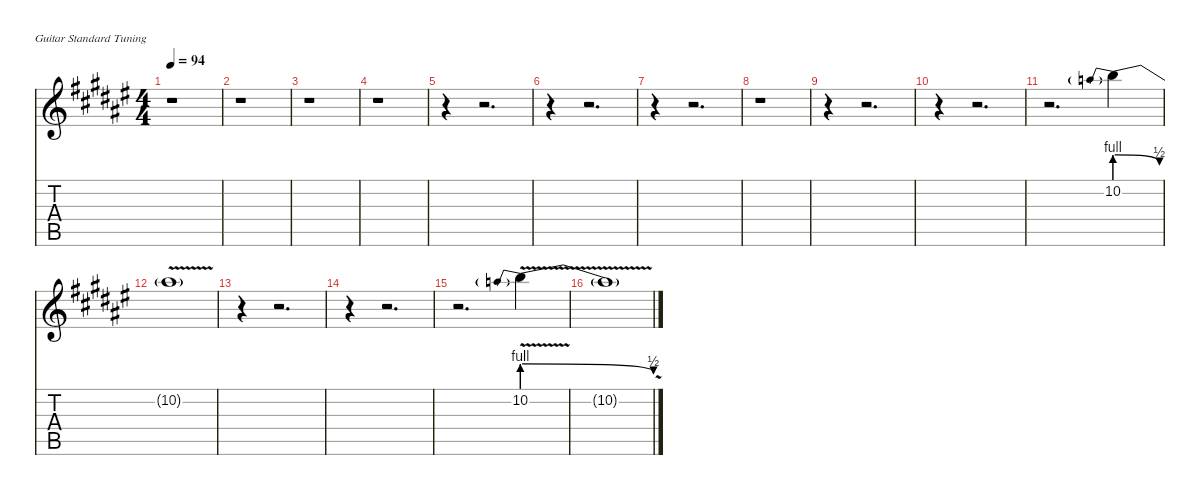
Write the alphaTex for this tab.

\defaultSystemsLayout 4
\hideDynamics
\bracketExtendMode nobrackets
\singleTrackTrackNamePolicy hidden
\multiTrackTrackNamePolicy hidden
\otherSystemsTrackNameOrientation horizontal
\track ("Johnny Marr (Slide guitar)" "od.guit.") {instrument overdrivenguitar}
\staff {score tabs}
\tuning (E4 B3 G3 D3 A2 E2)
\ts (4 4)
\tempo 94
\clef g2
\ks f#
r.1{dy f beam Down} |
r.1{beam Down} |
r.1{beam Down} |
r.1{beam Down} |
r.4{beam Down} r.2{d beam Down} |
r.4{beam Down} r.2{d beam Down} |
r.4{beam Down} r.2{d beam Down} |
r.1{beam Down} |
r.4{beam Down} r.2{d beam Down} |
r.4{beam Down} r.2{d beam Down} |
r.2{d beam Down} 10.2{be (prebendrelease 0 4 60 2)}.4{beam Down} |
10.2{v t}.1{beam Down} |
r.4{beam Down} r.2{d beam Down} |
r.4{beam Down} r.2{d beam Down} |
r.2{d beam Down} 10.2{be (prebendrelease 0 4 60 2) v}.4{beam Down} |
10.2{v t}.1{beam Down}
